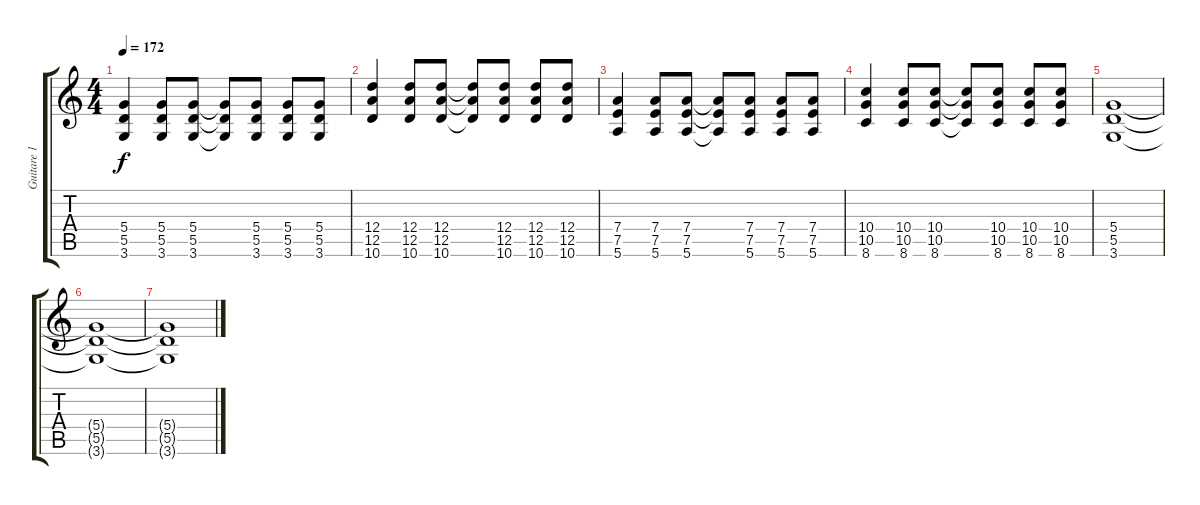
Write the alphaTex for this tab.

\track ("Guitare 1" "Guitare 1") {instrument electricguitarclean}
\staff {score tabs}
\tuning (E4 B3 G3 D3 A2 E2) {hide}
\ts (4 4)
\tempo 172
\clef g2
\ks c
(5.4 5.5 3.6).4{dy f} (5.4 5.5 3.6).8 (5.4 5.5 3.6).8 (5.4{t} 5.5{t} 3.6{t}).8 (5.4 5.5 3.6).8 (5.4 5.5 3.6).8 (5.4 5.5 3.6).8 |
(12.4 12.5 10.6).4 (12.4 12.5 10.6).8 (12.4 12.5 10.6).8 (12.4{t} 12.5{t} 10.6{t}).8 (12.4 12.5 10.6).8 (12.4 12.5 10.6).8 (12.4 12.5 10.6).8 |
(7.4 7.5 5.6).4 (7.4 7.5 5.6).8 (7.4 7.5 5.6).8 (7.4{t} 7.5{t} 5.6{t}).8 (7.4 7.5 5.6).8 (7.4 7.5 5.6).8 (7.4 7.5 5.6).8 |
(10.4 10.5 8.6).4 (10.4 10.5 8.6).8 (10.4 10.5 8.6).8 (10.4{t} 10.5{t} 8.6{t}).8 (10.4 10.5 8.6).8 (10.4 10.5 8.6).8 (10.4 10.5 8.6).8 |
(5.4 5.5 3.6).1 |
(5.4{t} 5.5{t} 3.6{t}).1 |
(5.4{t} 5.5{t} 3.6{t}).1
